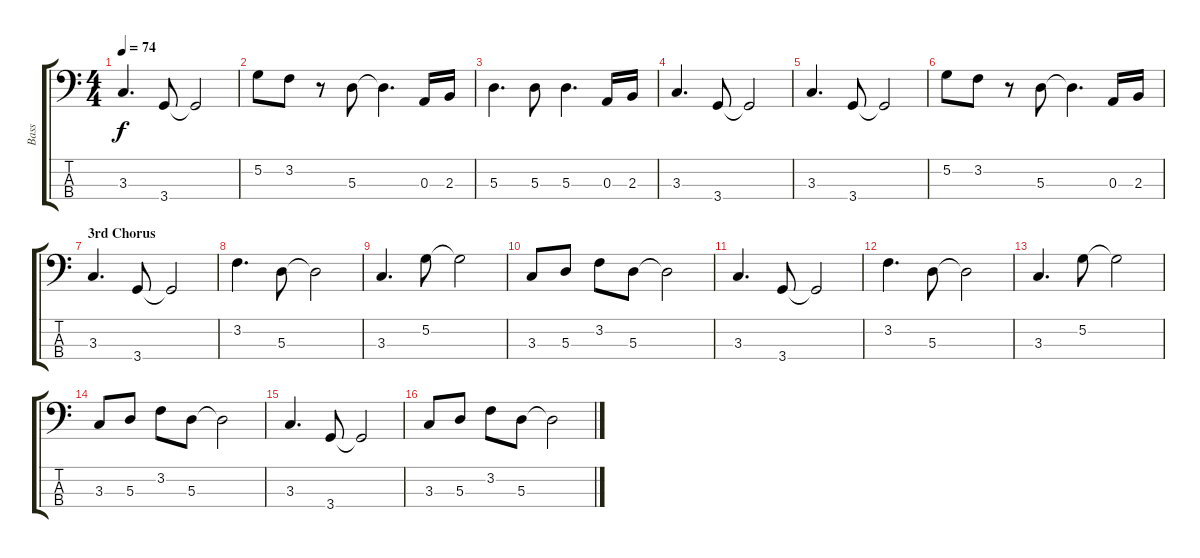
\track ("Bass" "Bass") {instrument electricbassfinger}
\staff {score tabs}
\tuning (G2 D2 A1 E1) {hide}
\ts (4 4)
\tempo 74
\clef f4
\ks c
3.3.4{d dy f} 3.4.8 3.4{t}.2 |
5.2.8 3.2.8 r.8 5.3.8 5.3{t}.4{d} 0.3.16 2.3.16 |
5.3.4{d} 5.3.8 5.3.4{d} 0.3.16 2.3.16 |
3.3.4{d} 3.4.8 3.4{t}.2 |
3.3.4{d} 3.4.8 3.4{t}.2 |
5.2.8 3.2.8 r.8 5.3.8 5.3{t}.4{d} 0.3.16 2.3.16 |
\section ("" "3rd Chorus")
3.3.4{d} 3.4.8 3.4{t}.2 |
3.2.4{d} 5.3.8 5.3{t}.2 |
3.3.4{d} 5.2.8 5.2{t}.2 |
3.3.8 5.3.8 3.2.8 5.3.8 5.3{t}.2 |
3.3.4{d} 3.4.8 3.4{t}.2 |
3.2.4{d} 5.3.8 5.3{t}.2 |
3.3.4{d} 5.2.8 5.2{t}.2 |
3.3.8 5.3.8 3.2.8 5.3.8 5.3{t}.2 |
3.3.4{d} 3.4.8 3.4{t}.2 |
3.3.8 5.3.8 3.2.8 5.3.8 5.3{t}.2
